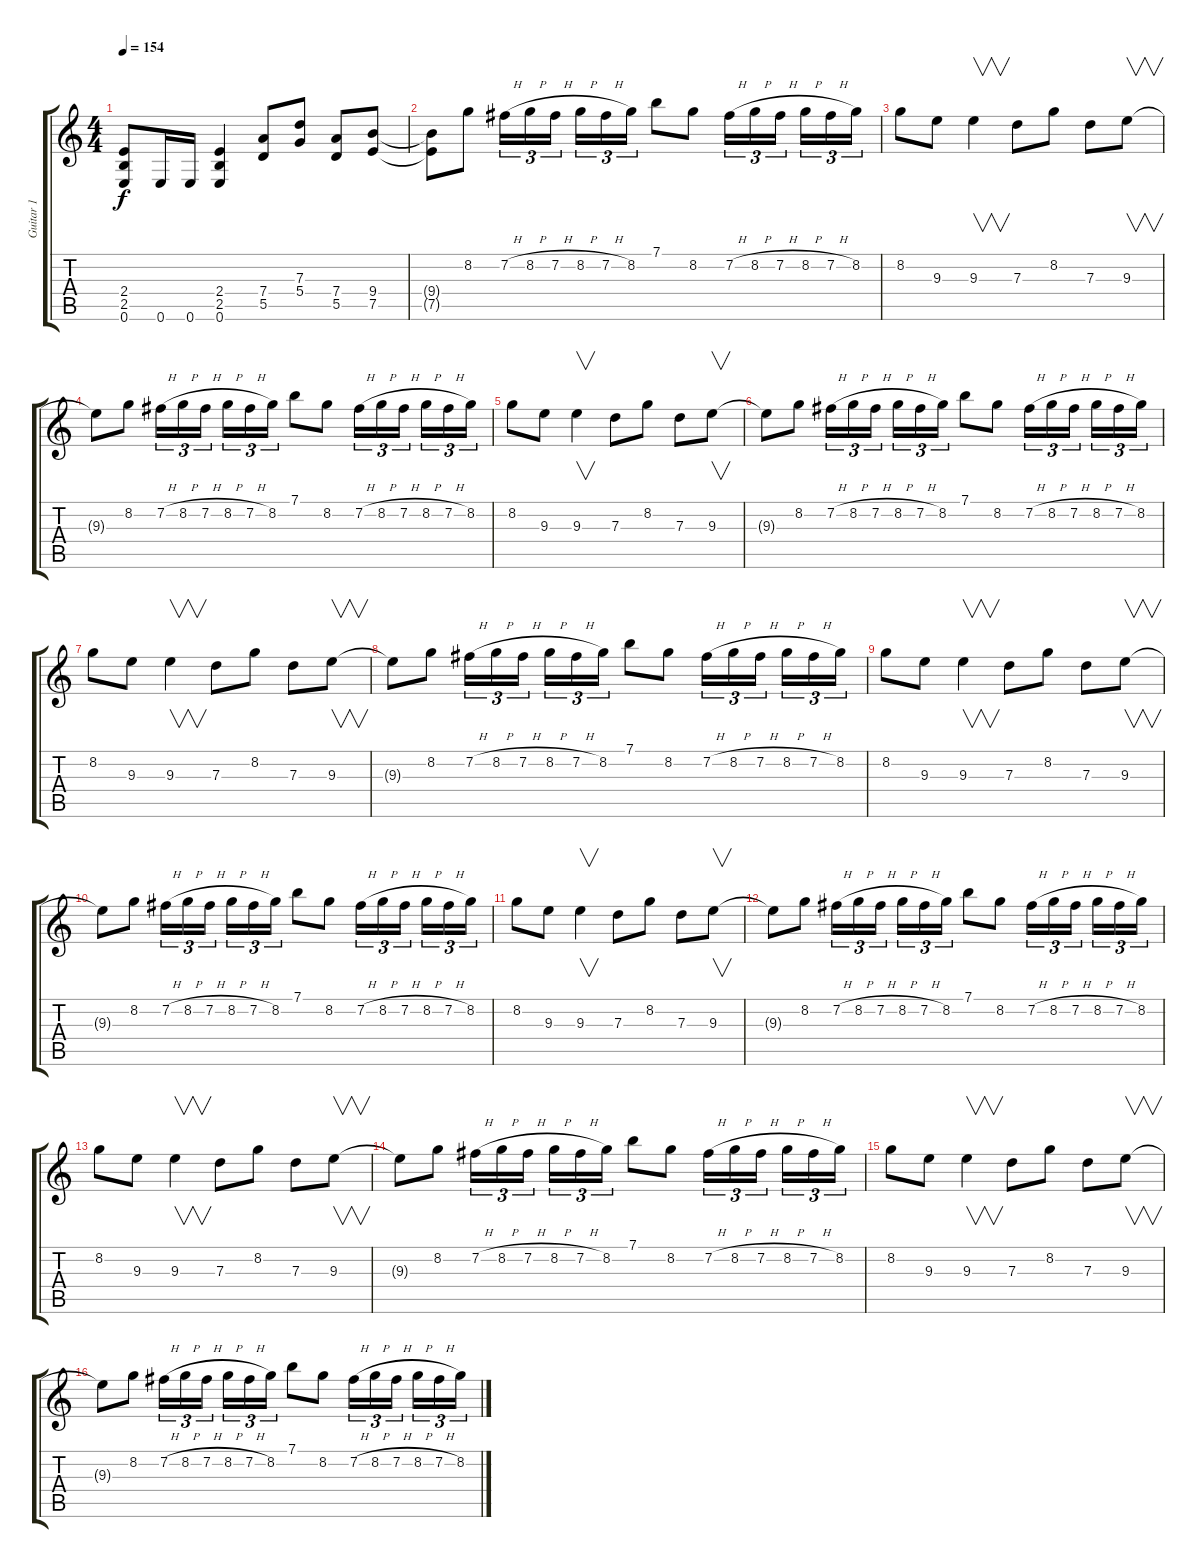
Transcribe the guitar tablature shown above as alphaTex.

\track ("Guitar 1" "Guitar 1") {instrument distortionguitar}
\staff {score tabs}
\tuning (E4 B3 G3 D3 A2 E2) {hide}
\ts (4 4)
\tempo 154
\clef g2
\ks c
(2.4 2.5 0.6).8{dy f} 0.6.16 0.6.16 (2.4 2.5 0.6).4 (7.4 5.5).8 (7.3 5.4).8 (7.4 5.5).8 (9.4 7.5).8 |
(9.4{t} 7.5{t}).8 8.2.8 7.2{h}.16{tu (3 2)} 8.2{h}.16{tu (3 2)} 7.2{h}.16{tu (3 2)} 8.2{h}.16{tu (3 2)} 7.2{h}.16{tu (3 2)} 8.2.16{tu (3 2)} 7.1.8 8.2.8 7.2{h}.16{tu (3 2)} 8.2{h}.16{tu (3 2)} 7.2{h}.16{tu (3 2)} 8.2{h}.16{tu (3 2)} 7.2{h}.16{tu (3 2)} 8.2.16{tu (3 2)} |
8.2.8 9.3.8 9.3.4{v} 7.3.8 8.2.8 7.3.8 9.3.8{v} |
9.3{t}.8 8.2.8 7.2{h}.16{tu (3 2)} 8.2{h}.16{tu (3 2)} 7.2{h}.16{tu (3 2)} 8.2{h}.16{tu (3 2)} 7.2{h}.16{tu (3 2)} 8.2.16{tu (3 2)} 7.1.8 8.2.8 7.2{h}.16{tu (3 2)} 8.2{h}.16{tu (3 2)} 7.2{h}.16{tu (3 2)} 8.2{h}.16{tu (3 2)} 7.2{h}.16{tu (3 2)} 8.2.16{tu (3 2)} |
8.2.8 9.3.8 9.3.4{v} 7.3.8 8.2.8 7.3.8 9.3.8{v} |
9.3{t}.8 8.2.8 7.2{h}.16{tu (3 2)} 8.2{h}.16{tu (3 2)} 7.2{h}.16{tu (3 2)} 8.2{h}.16{tu (3 2)} 7.2{h}.16{tu (3 2)} 8.2.16{tu (3 2)} 7.1.8 8.2.8 7.2{h}.16{tu (3 2)} 8.2{h}.16{tu (3 2)} 7.2{h}.16{tu (3 2)} 8.2{h}.16{tu (3 2)} 7.2{h}.16{tu (3 2)} 8.2.16{tu (3 2)} |
8.2.8 9.3.8 9.3.4{v} 7.3.8 8.2.8 7.3.8 9.3.8{v} |
9.3{t}.8 8.2.8 7.2{h}.16{tu (3 2)} 8.2{h}.16{tu (3 2)} 7.2{h}.16{tu (3 2)} 8.2{h}.16{tu (3 2)} 7.2{h}.16{tu (3 2)} 8.2.16{tu (3 2)} 7.1.8 8.2.8 7.2{h}.16{tu (3 2)} 8.2{h}.16{tu (3 2)} 7.2{h}.16{tu (3 2)} 8.2{h}.16{tu (3 2)} 7.2{h}.16{tu (3 2)} 8.2.16{tu (3 2)} |
8.2.8 9.3.8 9.3.4{v} 7.3.8 8.2.8 7.3.8 9.3.8{v} |
9.3{t}.8 8.2.8 7.2{h}.16{tu (3 2)} 8.2{h}.16{tu (3 2)} 7.2{h}.16{tu (3 2)} 8.2{h}.16{tu (3 2)} 7.2{h}.16{tu (3 2)} 8.2.16{tu (3 2)} 7.1.8 8.2.8 7.2{h}.16{tu (3 2)} 8.2{h}.16{tu (3 2)} 7.2{h}.16{tu (3 2)} 8.2{h}.16{tu (3 2)} 7.2{h}.16{tu (3 2)} 8.2.16{tu (3 2)} |
8.2.8 9.3.8 9.3.4{v} 7.3.8 8.2.8 7.3.8 9.3.8{v} |
9.3{t}.8 8.2.8 7.2{h}.16{tu (3 2)} 8.2{h}.16{tu (3 2)} 7.2{h}.16{tu (3 2)} 8.2{h}.16{tu (3 2)} 7.2{h}.16{tu (3 2)} 8.2.16{tu (3 2)} 7.1.8 8.2.8 7.2{h}.16{tu (3 2)} 8.2{h}.16{tu (3 2)} 7.2{h}.16{tu (3 2)} 8.2{h}.16{tu (3 2)} 7.2{h}.16{tu (3 2)} 8.2.16{tu (3 2)} |
8.2.8 9.3.8 9.3.4{v} 7.3.8 8.2.8 7.3.8 9.3.8{v} |
9.3{t}.8 8.2.8 7.2{h}.16{tu (3 2)} 8.2{h}.16{tu (3 2)} 7.2{h}.16{tu (3 2)} 8.2{h}.16{tu (3 2)} 7.2{h}.16{tu (3 2)} 8.2.16{tu (3 2)} 7.1.8 8.2.8 7.2{h}.16{tu (3 2)} 8.2{h}.16{tu (3 2)} 7.2{h}.16{tu (3 2)} 8.2{h}.16{tu (3 2)} 7.2{h}.16{tu (3 2)} 8.2.16{tu (3 2)} |
8.2.8 9.3.8 9.3.4{v} 7.3.8 8.2.8 7.3.8 9.3.8{v} |
9.3{t}.8 8.2.8 7.2{h}.16{tu (3 2)} 8.2{h}.16{tu (3 2)} 7.2{h}.16{tu (3 2)} 8.2{h}.16{tu (3 2)} 7.2{h}.16{tu (3 2)} 8.2.16{tu (3 2)} 7.1.8 8.2.8 7.2{h}.16{tu (3 2)} 8.2{h}.16{tu (3 2)} 7.2{h}.16{tu (3 2)} 8.2{h}.16{tu (3 2)} 7.2{h}.16{tu (3 2)} 8.2.16{tu (3 2)}
